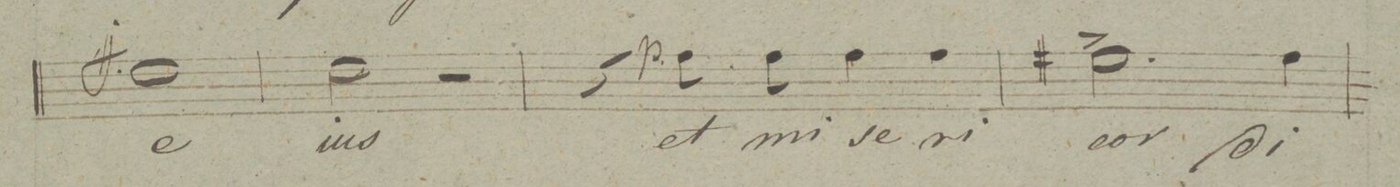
**kern	**text	**dynam
*I"Alto.	*	*
*clefC3	*	*
*k[]	*	*
*met(c|)	*	*
*M2/2	*	*
1e\	e-	ff
=57	=57	=57
2e\	-ius	.
2r	.	.
=58	=58	=58
4r	.	.
.	.	p
8g\	et	.
8g\	mi-	.
4g\	-se-	.
4g\	-ri-	.
=59	=59	=59
2.f#X^\	-cor-	.
4g\	-di-	.
=60	=60	=60
*-	*-	*-
